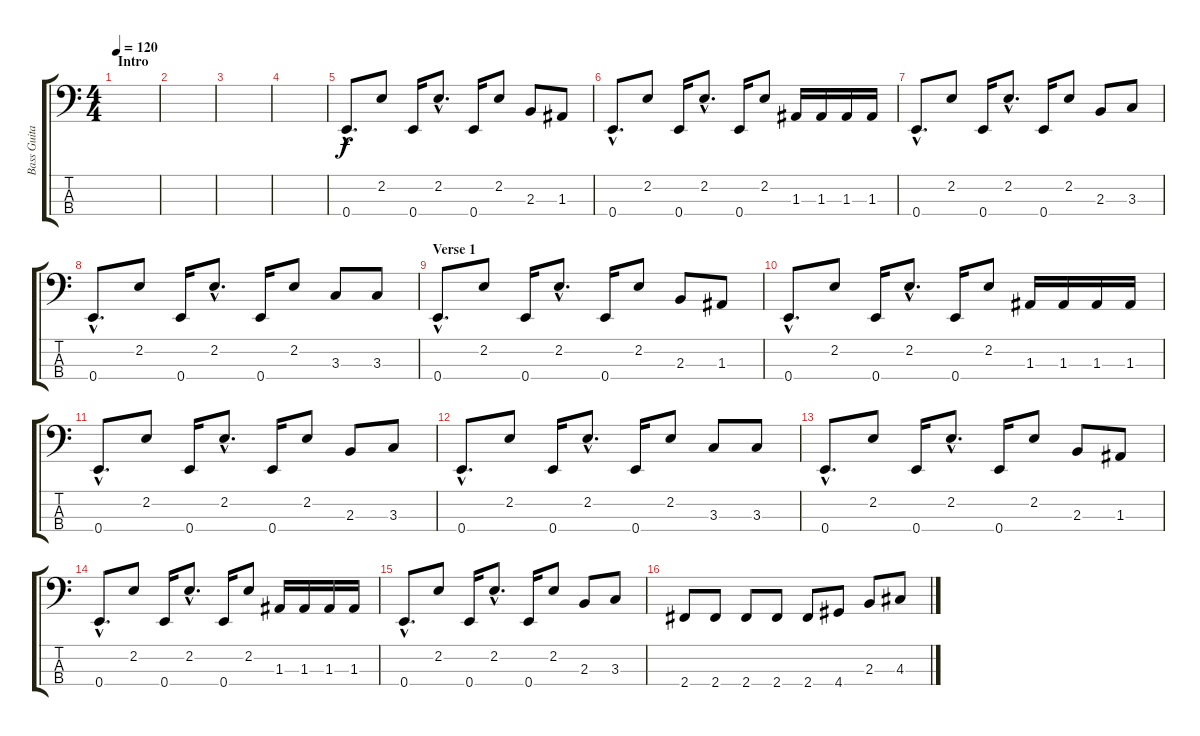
\track ("Bass Guitar" "Bass Guita") {instrument electricbasspick}
\staff {score tabs}
\tuning (G2 D2 A1 E1) {hide}
\ts (4 4)
\section ("" "Intro")
\tempo 120
\clef f4
\ks c
|
|
|
|
0.4{hac}.8{d} 2.2.8 0.4.16 2.2{hac}.8{d} 0.4.16 2.2.8 2.3.8 1.3.8 |
0.4{hac}.8{d} 2.2.8 0.4.16 2.2{hac}.8{d} 0.4.16 2.2.8 1.3.16 1.3.16 1.3.16 1.3.16 |
0.4{hac}.8{d} 2.2.8 0.4.16 2.2{hac}.8{d} 0.4.16 2.2.8 2.3.8 3.3.8 |
0.4{hac}.8{d} 2.2.8 0.4.16 2.2{hac}.8{d} 0.4.16 2.2.8 3.3.8 3.3.8 |
\section ("" "Verse 1")
0.4{hac}.8{d} 2.2.8 0.4.16 2.2{hac}.8{d} 0.4.16 2.2.8 2.3.8 1.3.8 |
0.4{hac}.8{d} 2.2.8 0.4.16 2.2{hac}.8{d} 0.4.16 2.2.8 1.3.16 1.3.16 1.3.16 1.3.16 |
0.4{hac}.8{d} 2.2.8 0.4.16 2.2{hac}.8{d} 0.4.16 2.2.8 2.3.8 3.3.8 |
0.4{hac}.8{d} 2.2.8 0.4.16 2.2{hac}.8{d} 0.4.16 2.2.8 3.3.8 3.3.8 |
0.4{hac}.8{d} 2.2.8 0.4.16 2.2{hac}.8{d} 0.4.16 2.2.8 2.3.8 1.3.8 |
0.4{hac}.8{d} 2.2.8 0.4.16 2.2{hac}.8{d} 0.4.16 2.2.8 1.3.16 1.3.16 1.3.16 1.3.16 |
0.4{hac}.8{d} 2.2.8 0.4.16 2.2{hac}.8{d} 0.4.16 2.2.8 2.3.8 3.3.8 |
2.4.8 2.4.8 2.4.8 2.4.8 2.4.8 4.4.8 2.3.8 4.3.8
